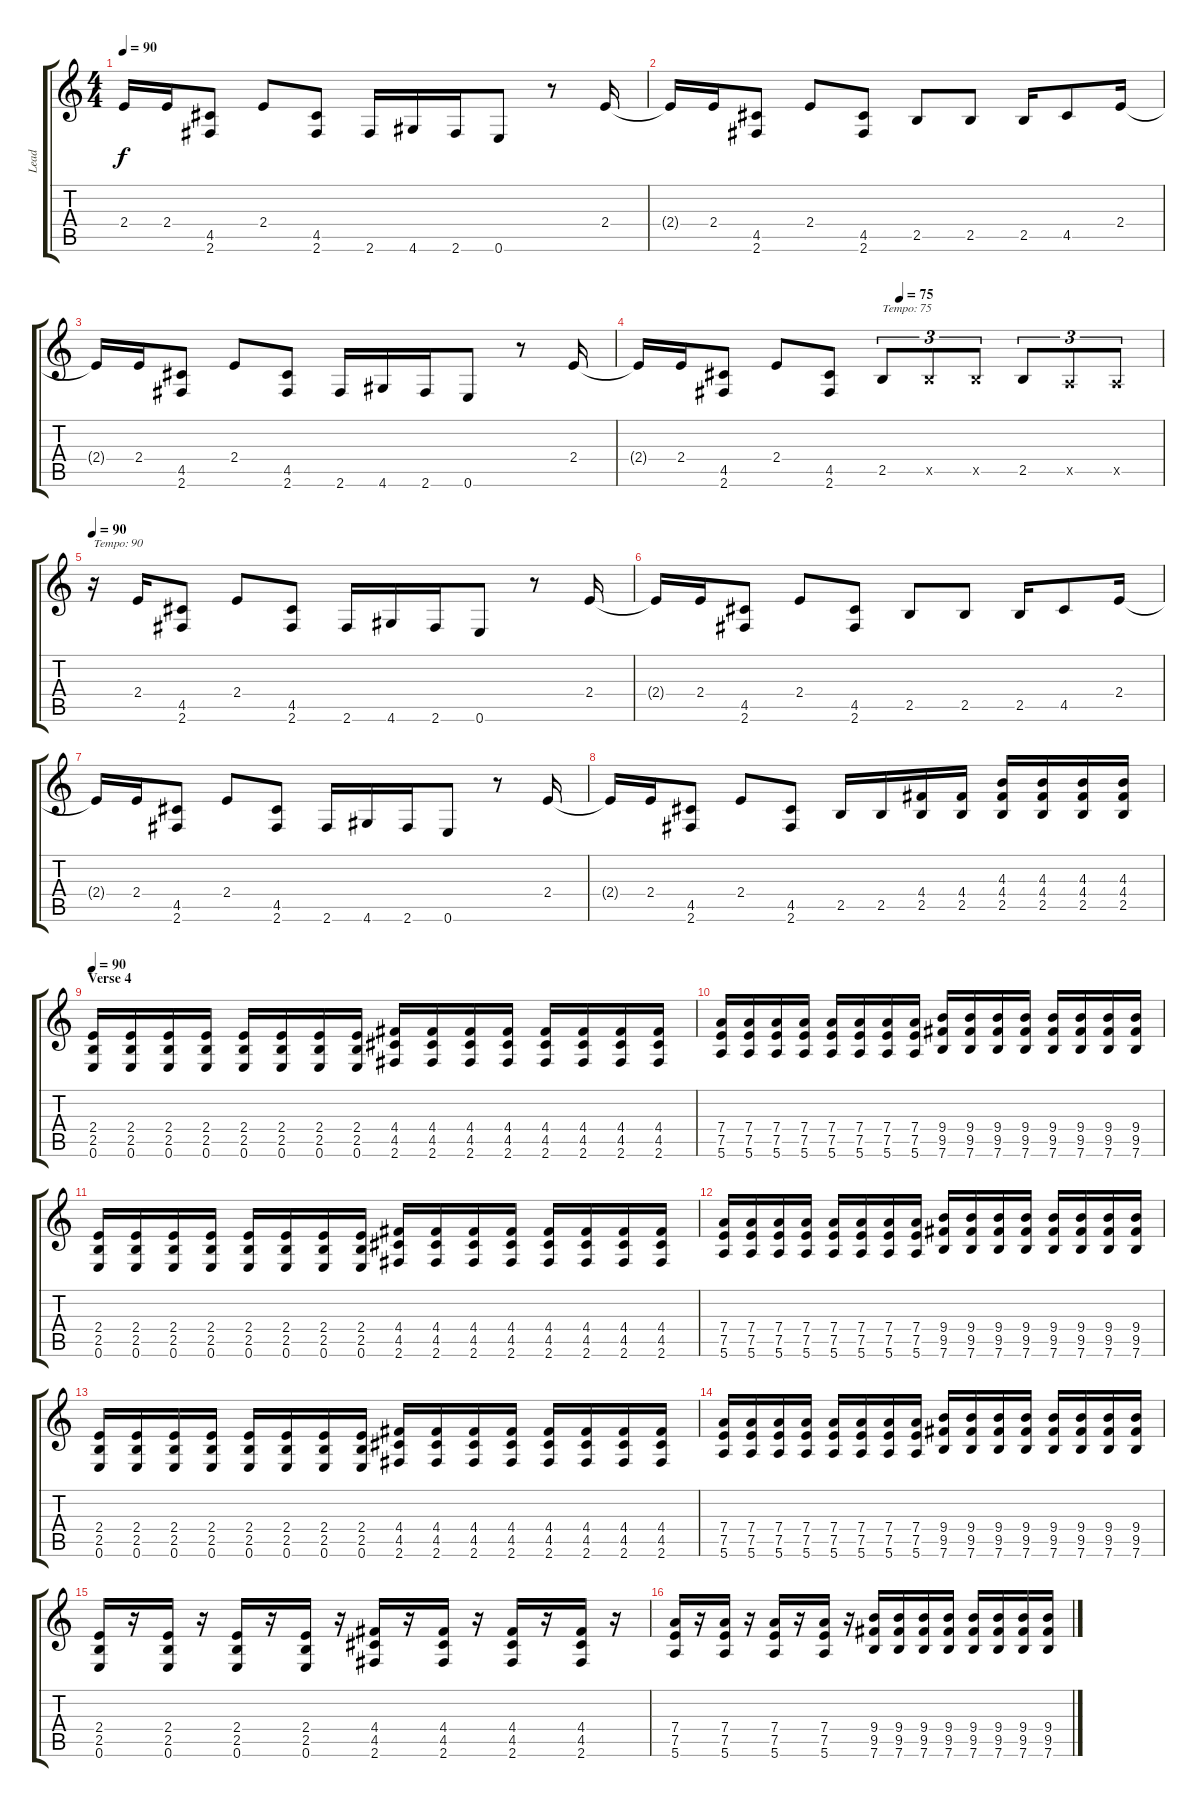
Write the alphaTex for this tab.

\track ("Lead" "Lead") {instrument distortionguitar}
\staff {score tabs}
\tuning (E4 B3 G3 D3 A2 E2) {hide}
\ts (4 4)
\tempo 90
\clef g2
\ks c
2.4{t}.16{dy f} 2.4.16 (4.5 2.6).8 2.4.8 (4.5 2.6).8 2.6.16 4.6.16 2.6.16 0.6.8 r.8 2.4.16 |
2.4{t}.16 2.4.16 (4.5 2.6).8 2.4.8 (4.5 2.6).8 2.5.8 2.5.8 2.5.16 4.5.8 2.4.16 |
2.4{t}.16 2.4.16 (4.5 2.6).8 2.4.8 (4.5 2.6).8 2.6.16 4.6.16 2.6.16 0.6.8 r.8 2.4.16 |
\tempo (75 0.5)
2.4{t}.16 2.4.16 (4.5 2.6).8 2.4.8 (4.5 2.6).8 2.5.8{tu (3 2) txt "Tempo: 75"} 2.5{x}.8{tu (3 2)} 2.5{x}.8{tu (3 2)} 2.5.8{tu (3 2)} 0.5{x}.8{tu (3 2)} 0.5{x}.8{tu (3 2)} |
\tempo 90
r.16{txt "Tempo: 90"} 2.4.16 (4.5 2.6).8 2.4.8 (4.5 2.6).8 2.6.16 4.6.16 2.6.16 0.6.8 r.8 2.4.16 |
2.4{t}.16 2.4.16 (4.5 2.6).8 2.4.8 (4.5 2.6).8 2.5.8 2.5.8 2.5.16 4.5.8 2.4.16 |
2.4{t}.16 2.4.16 (4.5 2.6).8 2.4.8 (4.5 2.6).8 2.6.16 4.6.16 2.6.16 0.6.8 r.8 2.4.16 |
2.4{t}.16 2.4.16 (4.5 2.6).8 2.4.8 (4.5 2.6).8 2.5.16 2.5.16 (4.4 2.5).16 (4.4 2.5).16 (4.3 4.4 2.5).16 (4.3 4.4 2.5).16 (4.3 4.4 2.5).16 (4.3 4.4 2.5).16 |
\section ("" "Verse 4")
\tempo 90
(2.4 2.5 0.6).16 (2.4 2.5 0.6).16 (2.4 2.5 0.6).16 (2.4 2.5 0.6).16 (2.4 2.5 0.6).16 (2.4 2.5 0.6).16 (2.4 2.5 0.6).16 (2.4 2.5 0.6).16 (4.4 4.5 2.6).16 (4.4 4.5 2.6).16 (4.4 4.5 2.6).16 (4.4 4.5 2.6).16 (4.4 4.5 2.6).16 (4.4 4.5 2.6).16 (4.4 4.5 2.6).16 (4.4 4.5 2.6).16 |
(7.4 7.5 5.6).16 (7.4 7.5 5.6).16 (7.4 7.5 5.6).16 (7.4 7.5 5.6).16 (7.4 7.5 5.6).16 (7.4 7.5 5.6).16 (7.4 7.5 5.6).16 (7.4 7.5 5.6).16 (9.4 9.5 7.6).16 (9.4 9.5 7.6).16 (9.4 9.5 7.6).16 (9.4 9.5 7.6).16 (9.4 9.5 7.6).16 (9.4 9.5 7.6).16 (9.4 9.5 7.6).16 (9.4 9.5 7.6).16 |
(2.4 2.5 0.6).16 (2.4 2.5 0.6).16 (2.4 2.5 0.6).16 (2.4 2.5 0.6).16 (2.4 2.5 0.6).16 (2.4 2.5 0.6).16 (2.4 2.5 0.6).16 (2.4 2.5 0.6).16 (4.4 4.5 2.6).16 (4.4 4.5 2.6).16 (4.4 4.5 2.6).16 (4.4 4.5 2.6).16 (4.4 4.5 2.6).16 (4.4 4.5 2.6).16 (4.4 4.5 2.6).16 (4.4 4.5 2.6).16 |
(7.4 7.5 5.6).16 (7.4 7.5 5.6).16 (7.4 7.5 5.6).16 (7.4 7.5 5.6).16 (7.4 7.5 5.6).16 (7.4 7.5 5.6).16 (7.4 7.5 5.6).16 (7.4 7.5 5.6).16 (9.4 9.5 7.6).16 (9.4 9.5 7.6).16 (9.4 9.5 7.6).16 (9.4 9.5 7.6).16 (9.4 9.5 7.6).16 (9.4 9.5 7.6).16 (9.4 9.5 7.6).16 (9.4 9.5 7.6).16 |
(2.4 2.5 0.6).16 (2.4 2.5 0.6).16 (2.4 2.5 0.6).16 (2.4 2.5 0.6).16 (2.4 2.5 0.6).16 (2.4 2.5 0.6).16 (2.4 2.5 0.6).16 (2.4 2.5 0.6).16 (4.4 4.5 2.6).16 (4.4 4.5 2.6).16 (4.4 4.5 2.6).16 (4.4 4.5 2.6).16 (4.4 4.5 2.6).16 (4.4 4.5 2.6).16 (4.4 4.5 2.6).16 (4.4 4.5 2.6).16 |
(7.4 7.5 5.6).16 (7.4 7.5 5.6).16 (7.4 7.5 5.6).16 (7.4 7.5 5.6).16 (7.4 7.5 5.6).16 (7.4 7.5 5.6).16 (7.4 7.5 5.6).16 (7.4 7.5 5.6).16 (9.4 9.5 7.6).16 (9.4 9.5 7.6).16 (9.4 9.5 7.6).16 (9.4 9.5 7.6).16 (9.4 9.5 7.6).16 (9.4 9.5 7.6).16 (9.4 9.5 7.6).16 (9.4 9.5 7.6).16 |
(2.4 2.5 0.6).16 r.16 (2.4 2.5 0.6).16 r.16 (2.4 2.5 0.6).16 r.16 (2.4 2.5 0.6).16 r.16 (4.4 4.5 2.6).16 r.16 (4.4 4.5 2.6).16 r.16 (4.4 4.5 2.6).16 r.16 (4.4 4.5 2.6).16 r.16 |
(7.4 7.5 5.6).16 r.16 (7.4 7.5 5.6).16 r.16 (7.4 7.5 5.6).16 r.16 (7.4 7.5 5.6).16 r.16 (9.4 9.5 7.6).16 (9.4 9.5 7.6).16 (9.4 9.5 7.6).16 (9.4 9.5 7.6).16 (9.4 9.5 7.6).16 (9.4 9.5 7.6).16 (9.4 9.5 7.6).16 (9.4 9.5 7.6).16
